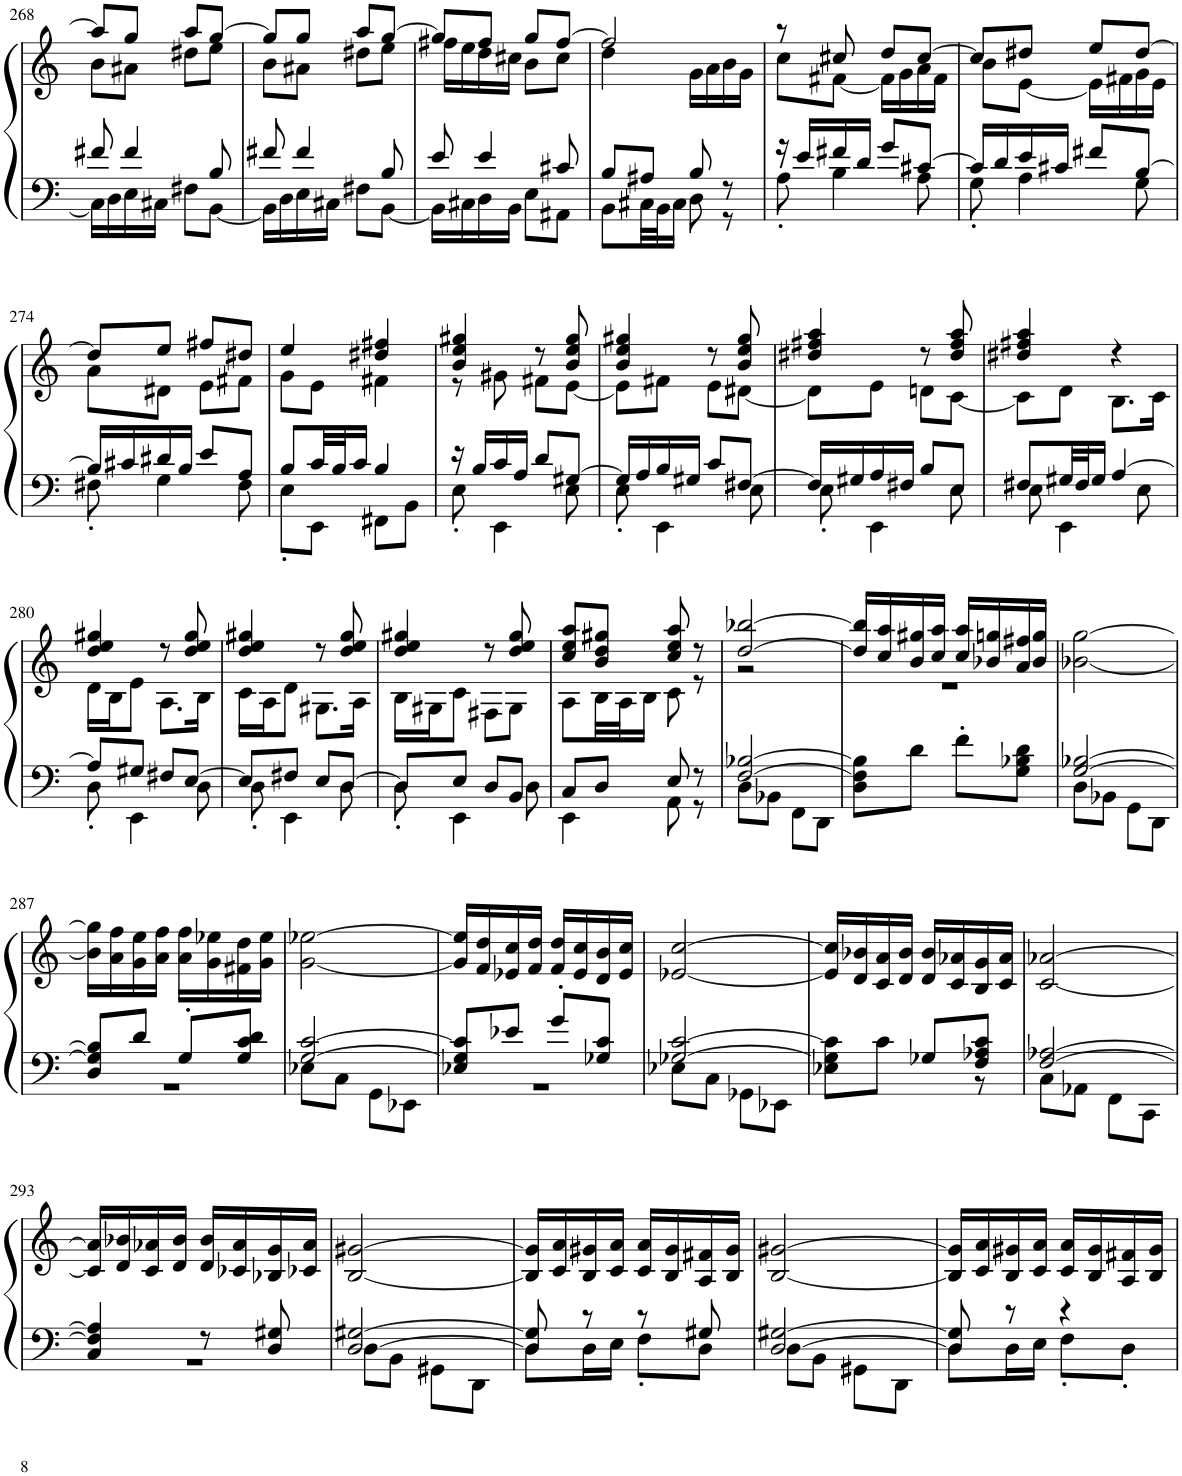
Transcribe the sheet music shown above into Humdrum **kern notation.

**kern	**kern
*part1	*part1
*staff2	*staff1
*I"Piano	*
*I'Pno.	*
!!LO:PB:g=z
*clefF4	*clefG2
*k[]	*k[]
*M2/4	*M2/4
=268	=268
*^	*^
8f#X/	16C#\LL]	8aa/L]	8b\L
.	16D\	.	.
4f#/	16E\	8gg/J	8a#X\J
.	16C#X\JJ	.	.
.	8F#X\L	8aa/L	8dd#X\L
8B/	[8BB\J	[8gg/J	8ee\J
=269	=269	=269	=269
8f#X/	16BB\LL]	8gg/L]	8b\L
.	16D\	.	.
4f#/	16E\	8gg/J	8a#X\J
.	16C#X\JJ	.	.
.	8F#X\L	8aa/L	8dd#X\L
8B/	[8BB\J	[8gg/J	8ee\J
=270	=270	=270	=270
8e/	16BB\LL]	8gg/L]	16ff#X\LL
.	16C#X\	.	16ee\
4e/	16D\	8ff#/J	16dd\
.	16BB\JJ	.	16cc#X\JJ
.	8E\L	8gg/L	8b\L
8c#X/	8AA#X\J	[8ff#/J	8cc#\J
=271	=271	=271	=271
8B/L	8BB\L	2ff#/]	4dd\
8A#X/J	32C#X\LL	.	.
.	32BB\J	.	.
.	16C#\JJ	.	.
8B/	8D\	.	16g\LL
.	.	.	16a\
8r	8r	.	16b\
.	.	.	16g\JJ
=272	=272	=272	=272
16r	8A'\	8r	8cc\L
16e/LL	.	.	.
16f#X/	4B\	8cc#X/	[8f#X\J
16d/JJ	.	.	.
8g/L	.	8dd/L	16f#\LL]
.	.	.	16g\
[8c#X/J	8A\	[8cc#/J	16a\
.	.	.	16f#\JJ
=273	=273	=273	=273
16c#/LL]	8G'\	8cc#/L]	8b\L
16d/	.	.	.
16e/	4A\	8dd#X/J	[8e\J
16c#X/JJ	.	.	.
8f#X/L	.	8ee/L	16e\LL]
.	.	.	16f#X\
[8B/J	8G\	[8dd#/J	16g\
.	.	.	16e\JJ
!!LO:LB:g=z	!!
=274	=274	=274	=274
16B/LL]	8F#X'\	8dd#/L]	8a\L
16c#X/	.	.	.
16d#X/	4G\	8ee/J	8d#X\J
16B/JJ	.	.	.
8e/L	.	8ff#X/L	8e\L
8A/J	8F#\	8dd#X/J	8f#X\J
=275	=275	=275	=275
8B/L	8E'\L	4ee/	8g\L
32c/LL	8EE\J	.	8e\J
32B/J	.	.	.
16c/JJ	.	.	.
4B/	8FF#X\L	4dd#X/ 4ff#X/	4f#X\
.	8BB\J	.	.
=276	=276	=276	=276
16r	8E'\	4b/ 4ee/ 4gg#X/	8r
16B/LL	.	.	.
16c/	4EE\	.	8g#X\
16A/JJ	.	.	.
8d/L	.	8r	8f#X\L
[8G#X/J	8E\	8b/ 8ee/ 8gg#/	[8e\J
=277	=277	=277	=277
16G#/LL]	8E'\	4b/ 4ee/ 4gg#X/	8e\L]
16A/	.	.	.
16B/	4EE\	.	8f#X\J
16G#X/JJ	.	.	.
8c/L	.	8r	8e\L
[8F#X/J	8E\	8b/ 8ee/ 8gg#/	[8d#X\J
=278	=278	=278	=278
16F#/LL]	8E'\	4dd#X/ 4ff#X/ 4aa/	8d#\L]
16G#X/	.	.	.
16A/	4EE\	.	8e\J
16F#X/JJ	.	.	.
8B/L	.	8r	8dn\L
8E/J	8E\	8dd#/ 8ff#/ 8aa/	[8c\J
=279	=279	=279	=279
8F#X/L	8E\	4dd#X/ 4ff#X/ 4aa/	8c\L]
32G#X/LL	4EE\	.	8d\J
32F#/J	.	.	.
16G#/JJ	.	.	.
[4A/	.	4r	8.B\L
.	8E\	.	.
.	.	.	16c\Jk
!!LO:LB:g=z	!!
=280	=280	=280	=280
8A/L]	8D'\	4dd/ 4ee/ 4gg#X/	16d\LL
.	.	.	16B\J
8G#X/J	4EE\	.	8e\J
8F#X/L	.	8r	8.A\L
[8E/J	8D\	8dd/ 8ee/ 8gg#/	.
.	.	.	16B\Jk
=281	=281	=281	=281
8E/L]	8D'\	4dd/ 4ee/ 4gg#X/	16c\LL
.	.	.	16A\J
8F#X/J	4EE\	.	8d\J
8E/L	.	8r	8.G#X\L
[8D/J	8D\	8dd/ 8ee/ 8gg#/	.
.	.	.	16A\Jk
=282	=282	=282	=282
8D/L]	8D'\	4dd/ 4ee/ 4gg#X/	16B\LL
.	.	.	16G#X\J
8E/J	4EE\	.	8c\J
8D/L	.	8r	8F#X\L
8BB/J	8D\	8dd/ 8ee/ 8gg#/	8G#\J
=283	=283	=283	=283
8C/L	4EE\	8cc/ 8ee/ 8aa/L	8A\L
8D/J	.	8b/ 8dd/ 8gg#X/J	32B\LL
.	.	.	32A\J
.	.	.	16B\JJ
8E/	8AA\	8cc/ 8ee/ 8aa/	8c\
8r	8r	8r	8r
=284	=284	=284	=284
[2F/ [2B-X/	8D\L	[2dd/ [2bb-X/	2r
.	8BB-X\J	.	.
.	8FF\L	.	.
.	8DD\J	.	.
*v	*v	*	*
=285	=285	=285
8D\ 8F\] 8B-\]L	16dd/] 16bb-/]LL	2r
.	16cc/ 16aa/	.
8d\J	16b/ 16gg#X/	.
.	16cc/ 16aa/JJ	.
8f'\L	16cc/ 16aa/LL	.
.	16b-X/ 16ggn/	.
8G\ 8B-X\ 8d\J	16a/ 16ff#X/	.
.	16b-/ 16gg/JJ	.
*	*v	*v
=286	=286
*^	*
[2G/ [2B-X/	8D\L	[2b-X\ [2gg\
.	8BB-X\J	.
.	8GG\L	.
.	8DD\J	.
!!LO:LB:g=z
=287	=287	=287
8D/ 8G/] 8B-/]L	2r	16b-\] 16gg\]LL
.	.	16a\ 16ff\
8d/J	.	16g\ 16ee\
.	.	16a\ 16ff\JJ
8G'/L	.	16a\ 16ff\LL
.	.	16g\ 16ee-X\
8G/ 8c/ 8d/J	.	16f#X\ 16dd\
.	.	16g\ 16ee-\JJ
=288	=288	=288
[2G/ [2c/	8E-X\L	[2g\ [2ee-X\
.	8C\J	.
.	8GG\L	.
.	8EE-X\J	.
=289	=289	=289
8E-X/ 8G/] 8c/]L	2r	16g/] 16ee-/]LL
.	.	16f/ 16dd/
8e-X/J	.	16e-X/ 16cc/
.	.	16f/ 16dd/JJ
8g'/L	.	16f/ 16dd/LL
.	.	16e-/ 16cc/
8G-X/ 8c/J	.	16d/ 16b/
.	.	16e-/ 16cc/JJ
=290	=290	=290
[2G-X/ [2c/	8E-X\L	[2e-X/ [2cc/
.	8C\J	.
.	8GG-X\L	.
.	8EE-X\J	.
=291	=291	=291
8E-X\ 8G-\] 8c\]L	4.ryy	16e-/] 16cc/]LL
.	.	16d/ 16b-X/
8c\J	.	16c/ 16a/
.	.	16d/ 16b-/JJ
8G-X/L	.	16d/ 16b-/LL
.	.	16c/ 16a-X/
8F/ 8A-X/ 8c/J	8r	16B/ 16g/
.	.	16c/ 16a-/JJ
=292	=292	=292
[2F/ [2A-X/	8C\L	[2c/ [2a-X/
.	8AA-X\J	.
.	8FF\L	.
.	8CC\J	.
!!LO:LB:g=z
=293	=293	=293
4C/ 4F/] 4A-/]	2r	16c/] 16a-/]LL
.	.	16d/ 16b-X/
.	.	16c/ 16a-X/
.	.	16d/ 16b-/JJ
8r	.	16d/ 16b-/LL
.	.	16c-X/ 16a-/
8D/ 8G#X/	.	16B-X/ 16g/
.	.	16c-X/ 16a-/JJ
=294	=294	=294
[2D/ [2G#X/	8D\L	[2B/ [2g#X/
.	8BB\J	.
.	8GG#X\L	.
.	8DD\J	.
=295	=295	=295
8D/] 8G#/]	8D\L	16B/] 16g#/]LL
.	.	16c/ 16a/
8r	16D\L	16B/ 16g#X/
.	16E\JJ	16c/ 16a/JJ
8r	8F'\L	16c/ 16a/LL
.	.	16B/ 16g#/
8G#X/	8D\J	16A/ 16f#X/
.	.	16B/ 16g#/JJ
=296	=296	=296
[2D/ [2G#X/	8D\L	[2B/ [2g#X/
.	8BB\J	.
.	8GG#X\L	.
.	8DD\J	.
=297	=297	=297
8D/] 8G#/]	8D\L	16B/] 16g#/]LL
.	.	16c/ 16a/
8r	16D\L	16B/ 16g#X/
.	16E\JJ	16c/ 16a/JJ
4r	8F'\L	16c/ 16a/LL
.	.	16B/ 16g#/
.	8D'\J	16A/ 16f#X/
.	.	16B/ 16g#/JJ
*v	*v	*
=	=
*-	*-
